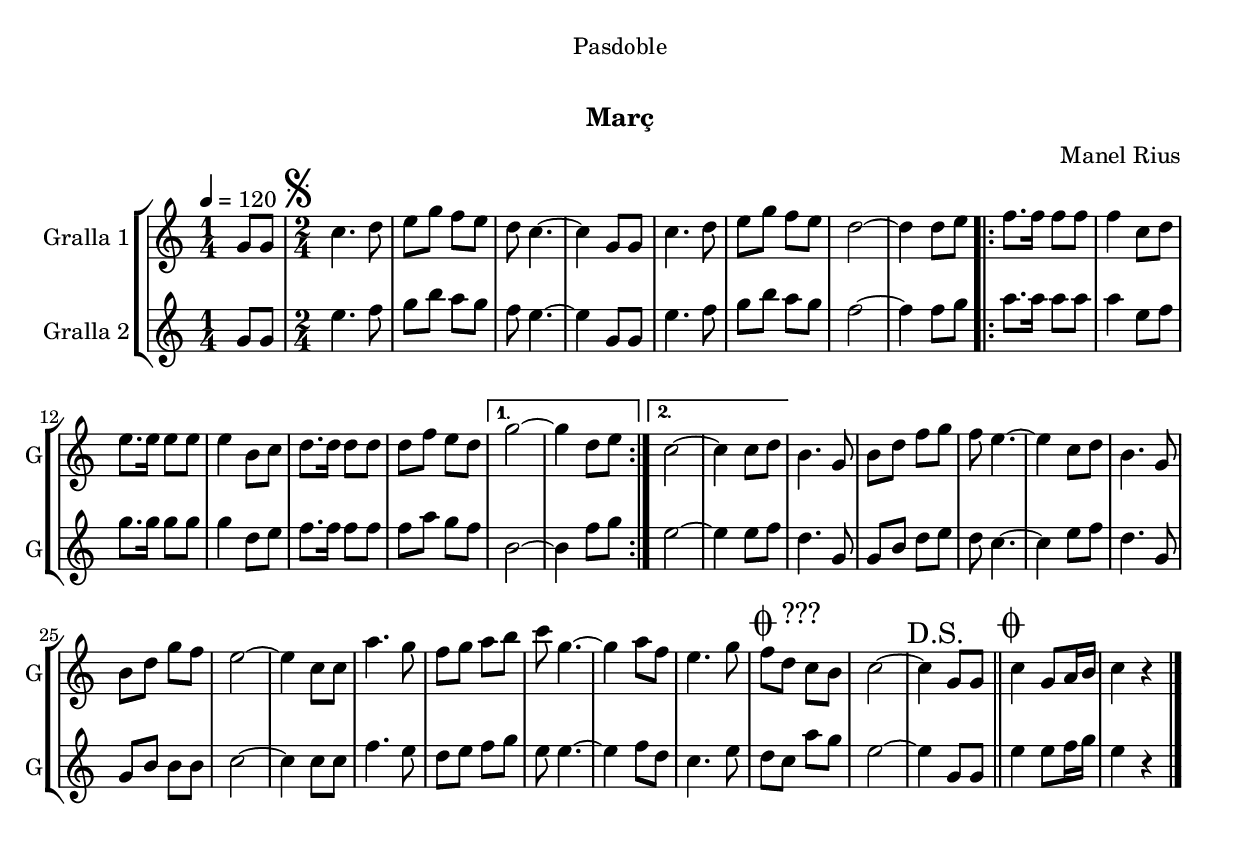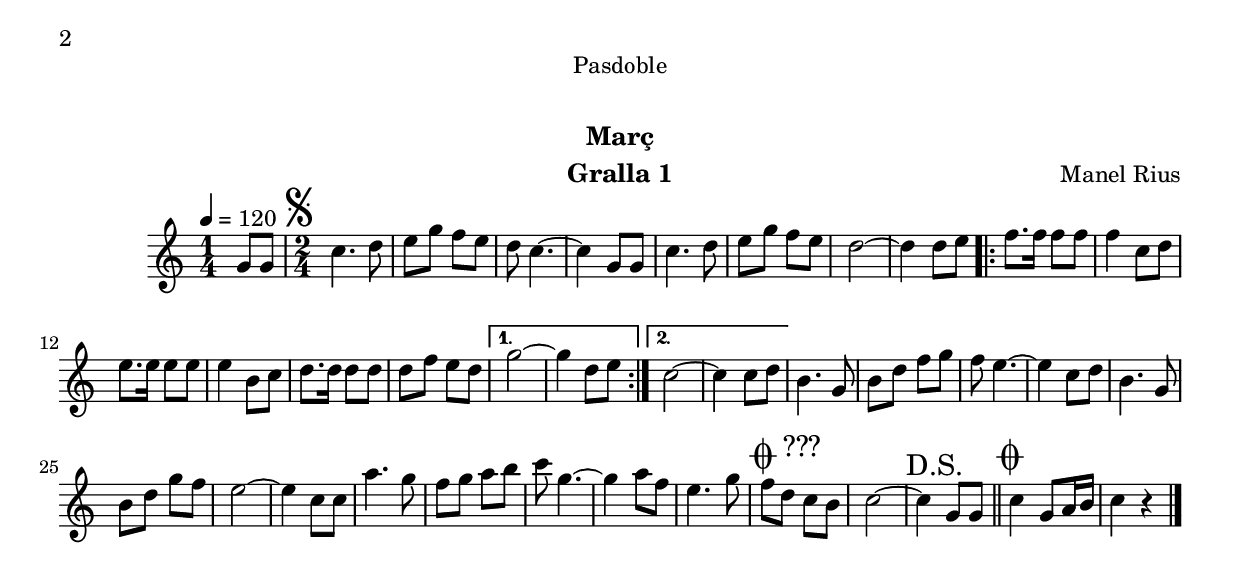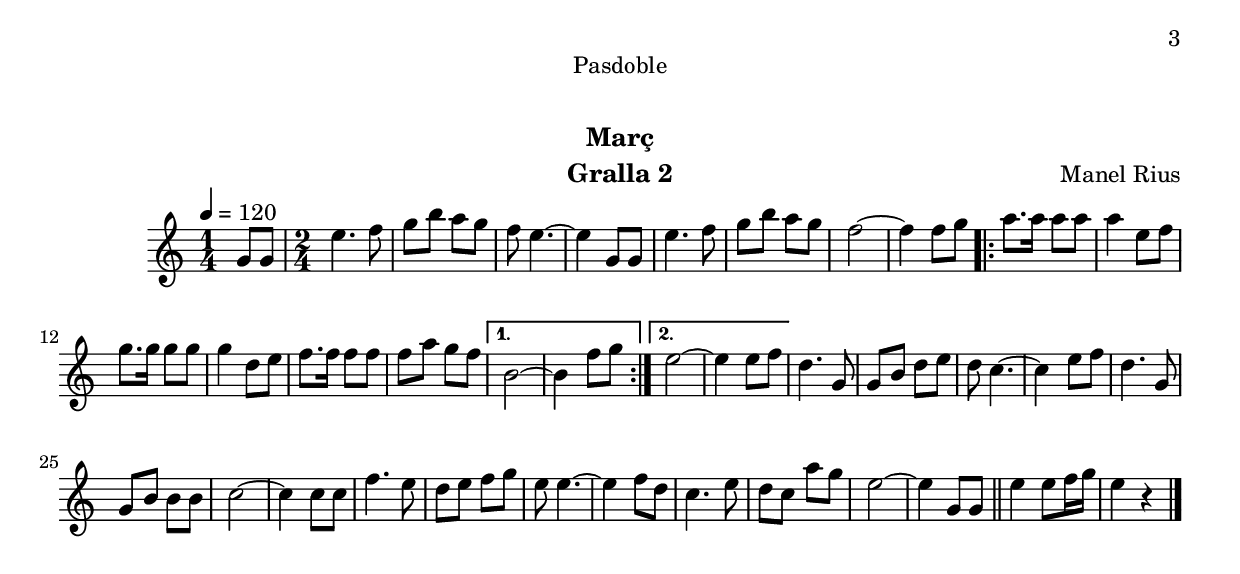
\version "2.22.1"

\header {
  dedication="Pasdoble"
  title="   "
  subtitle="Març"
  subsubtitle=""
  poet=""
  meter=""
  piece=""
  composer="Manel Rius"
  arranger=""
  opus=""
  instrument=""
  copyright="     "
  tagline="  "
}

liniaroAa =
\relative g'
{
  \tempo 4=120
  \clef treble
  \key c \major
  \time 1/4
  g8 g  |
  \time 2/4   \mark \markup {\musicglyph #"scripts.segno"} c4. d8  |
  e8 g f e  |
  d8 c4. ~  |
  %05
  c4 g8 g  |
  c4. d8  |
  e8 g f e  |
  d2 ~  |
  d4 d8 e  |
  %10
  \repeat volta 2 { f8. f16 f8 f  |
  f4 c8 d  |
  e8. e16 e8 e  |
  e4 b8 c  |
  d8. d16 d8 d  |
  %15
  d8 f e d }
  \alternative { { g2 ~  |
  g4 d8 e }
  { c2 ~  |
  c4 c8 d } }
  %20
  b4. g8  |
  b8 d f g  |
  f8 e4. ~  |
  e4 c8 d  |
  b4. g8  |
  %25
  b8 d g f  |
  e2 ~  |
  e4 c8 c  |
  a'4. g8  |
  f8 g a b  |
  %30
  c8 g4. ~  |
  g4 a8 f  |
  e4. g8  |
  \mark \markup {\musicglyph #"scripts.coda" ???} f8 d c b  |
  c2 ~  |
  %35
  \mark "D.S." c4 g8 g  \bar "||"
  \mark \markup {\musicglyph #"scripts.coda"} c4 g8 a16 b  |
  c4 r4  \bar "|." % kompletite
}

liniaroAb =
\relative g'
{
  \tempo 4=120
  \clef treble
  \key c \major
  \time 1/4
  g8 g  |
  \time 2/4   e'4. f8  |
  g8 b a g  |
  f8 e4. ~  |
  %05
  e4 g,8 g  |
  e'4. f8  |
  g8 b a g  |
  f2 ~  |
  f4 f8 g  |
  %10
  \repeat volta 2 { a8. a16 a8 a  |
  a4 e8 f  |
  g8. g16 g8 g  |
  g4 d8 e  |
  f8. f16 f8 f  |
  %15
  f8 a g f }
  \alternative { { b,2 ~  |
  b4 f'8 g }
  { e2 ~  |
  e4 e8 f } }
  %20
  d4. g,8  |
  g8 b d e  |
  d8 c4. ~  |
  c4 e8 f  |
  d4. g,8  |
  %25
  g8 b b b  |
  c2 ~  |
  c4 c8 c  |
  f4. e8  |
  d8 e f g  |
  %30
  e8 e4. ~  |
  e4 f8 d  |
  c4. e8  |
  d8 c a' g  |
  e2 ~  |
  %35
  e4 g,8 g  \bar "||"
  e'4 e8 f16 g  |
  e4 r4  \bar "|." % kompletite
}

\bookpart {
  \score {
    \new StaffGroup {
      \override Score.RehearsalMark #'self-alignment-X = #LEFT
      <<
        \new Staff \with {instrumentName = #"Gralla 1" shortInstrumentName = #"G"} \liniaroAa
        \new Staff \with {instrumentName = #"Gralla 2" shortInstrumentName = #"G"} \liniaroAb
      >>
    }
    \layout {}
  }
  \score { \unfoldRepeats
    \new StaffGroup {
      \override Score.RehearsalMark #'self-alignment-X = #LEFT
      <<
        \new Staff \with {instrumentName = #"Gralla 1" shortInstrumentName = #"G"} \liniaroAa
        \new Staff \with {instrumentName = #"Gralla 2" shortInstrumentName = #"G"} \liniaroAb
      >>
    }
    \midi {}
  }
}

\bookpart {
  \header {instrument="Gralla 1"}
  \score {
    \new StaffGroup {
      \override Score.RehearsalMark #'self-alignment-X = #LEFT
      <<
        \new Staff \liniaroAa
      >>
    }
    \layout {}
  }
  \score { \unfoldRepeats
    \new StaffGroup {
      \override Score.RehearsalMark #'self-alignment-X = #LEFT
      <<
        \new Staff \liniaroAa
      >>
    }
    \midi {}
  }
}

\bookpart {
  \header {instrument="Gralla 2"}
  \score {
    \new StaffGroup {
      \override Score.RehearsalMark #'self-alignment-X = #LEFT
      <<
        \new Staff \liniaroAb
      >>
    }
    \layout {}
  }
  \score { \unfoldRepeats
    \new StaffGroup {
      \override Score.RehearsalMark #'self-alignment-X = #LEFT
      <<
        \new Staff \liniaroAb
      >>
    }
    \midi {}
  }
}

